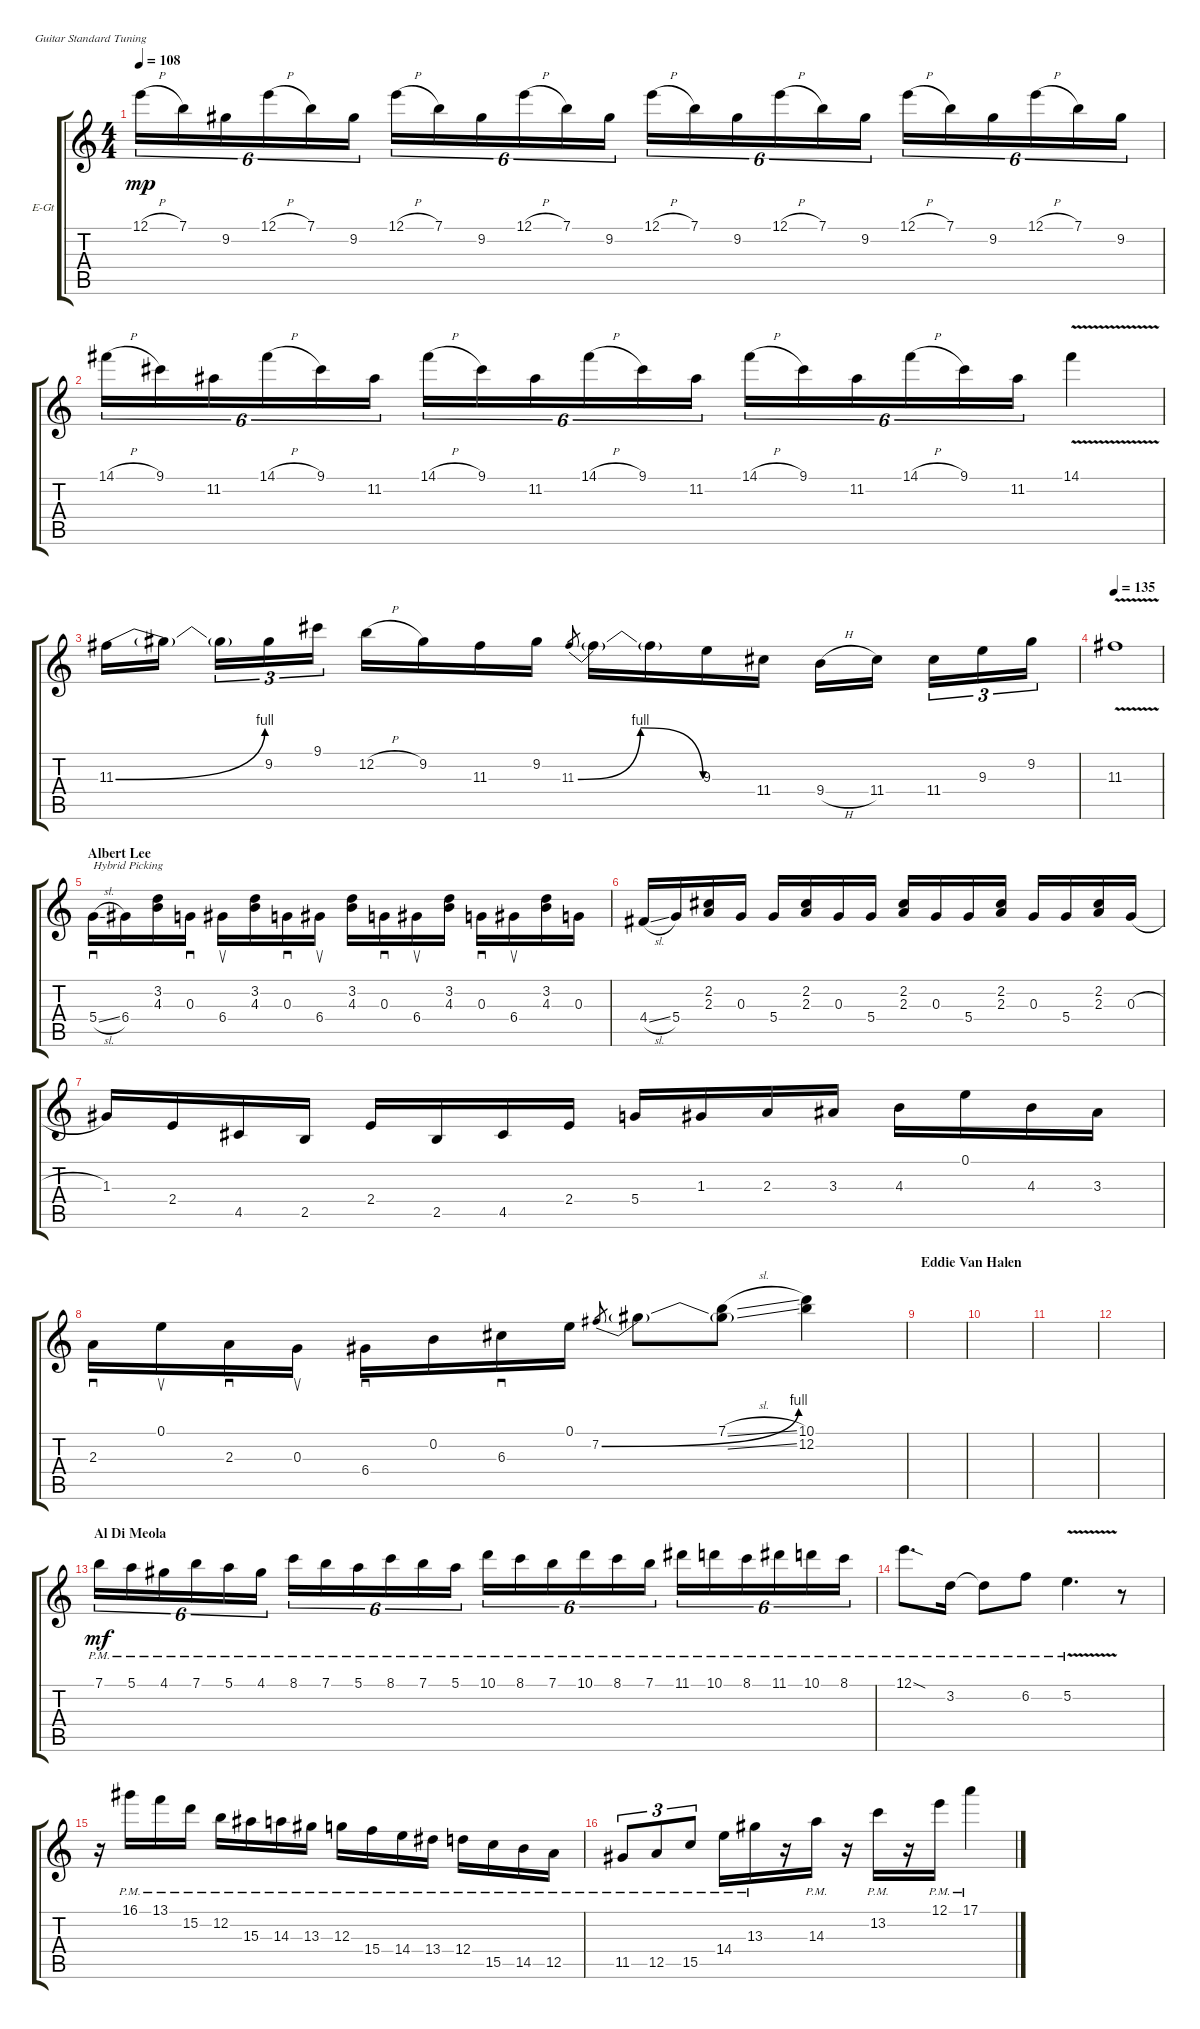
\defaultSystemsLayout 4
\bracketExtendMode groupsimilarinstruments
\firstSystemTrackNameOrientation horizontal
\otherSystemsTrackNameOrientation horizontal
\track ("Clean Overdrive GTR" "E-Gt") {instrument overdrivenguitar}
\staff {score tabs}
\tuning (E4 B3 G3 D3 A2 E2)
\ts (4 4)
\tempo 108
\clef g2
\ks c
12.1{h}.16{tu (6 4) dy mp} 7.1.16{tu (6 4)} 9.2.16{tu (6 4)} 12.1{h}.16{tu (6 4)} 7.1.16{tu (6 4)} 9.2.16{tu (6 4)} 12.1{h}.16{tu (6 4)} 7.1.16{tu (6 4)} 9.2.16{tu (6 4)} 12.1{h}.16{tu (6 4)} 7.1.16{tu (6 4)} 9.2.16{tu (6 4)} 12.1{h}.16{tu (6 4)} 7.1.16{tu (6 4)} 9.2.16{tu (6 4)} 12.1{h}.16{tu (6 4)} 7.1.16{tu (6 4)} 9.2.16{tu (6 4)} 12.1{h}.16{tu (6 4)} 7.1.16{tu (6 4)} 9.2.16{tu (6 4)} 12.1{h}.16{tu (6 4)} 7.1.16{tu (6 4)} 9.2.16{tu (6 4)} |
14.1{h}.16{tu (6 4)} 9.1.16{tu (6 4)} 11.2.16{tu (6 4)} 14.1{h}.16{tu (6 4)} 9.1.16{tu (6 4)} 11.2.16{tu (6 4)} 14.1{h}.16{tu (6 4)} 9.1.16{tu (6 4)} 11.2.16{tu (6 4)} 14.1{h}.16{tu (6 4)} 9.1.16{tu (6 4)} 11.2.16{tu (6 4)} 14.1{h}.16{tu (6 4)} 9.1.16{tu (6 4)} 11.2.16{tu (6 4)} 14.1{h}.16{tu (6 4)} 9.1.16{tu (6 4)} 11.2.16{tu (6 4)} 14.1{v}.4 |
11.3{be (bend 0 0 14.399999999999999 4)}.16 11.3{t}.16 11.3{t}.16{tu (3 2)} 9.2.16{tu (3 2)} 9.1.16{tu (3 2)} 12.2{h}.16 9.2.16 11.3.16 9.2.16 11.3{be (bendrelease 0 0 10.2 4 20.4 4 30 0)}.8{gr} 11.3{t}.16 11.3{t}.16 9.3.16 11.4.16 9.4{h}.16 11.4.16 11.4.16{tu (3 2)} 9.3.16{tu (3 2)} 9.2.16{tu (3 2)} |
\tempo (135 0.00625)
11.3{v}.1 |
\section ("" "Albert Lee")
5.4{sl}.16{sd txt "Hybrid Picking"} 6.4.16 (4.3 3.2).16 0.3.16{sd} 6.4.16{su} (4.3 3.2).16 0.3.16{sd} 6.4.16{su} (4.3 3.2).16 0.3.16{sd} 6.4.16{su} (4.3 3.2).16 0.3.16{sd} 6.4.16{su} (4.3 3.2).16 0.3.16 |
4.4{sl}.16 5.4.16 (2.3 2.2).16 0.3.16 5.4.16 (2.3 2.2).16 0.3.16 5.4.16 (2.3 2.2).16 0.3.16 5.4.16 (2.3 2.2).16 0.3.16 5.4.16 (2.3 2.2).16 0.3{h}.16 |
1.3.16 2.4.16 4.5.16 2.5.16 2.4.16 2.5.16 4.5.16 2.4.16 5.4.16 1.3.16 2.3.16 3.3.16 4.3.16 0.1.16 4.3.16 3.3.16 |
2.3.16{sd} 0.1.16{su} 2.3.16{sd} 0.3.16{su} 6.4.16{sd} 0.2.16 6.3.16{sd} 0.1.16 7.2{be (bend 0 0 15 4)}.8{gr} 7.2{t}.8 (7.2{sl t} 7.1{sl}).8 (10.1 12.2).4 |
\section ("" "Eddie Van Halen")
|
|
|
|
\section ("" "Al Di Meola")
7.1{pm}.16{tu (6 4) dy mf} 5.1{pm}.16{tu (6 4)} 4.1{pm}.16{tu (6 4)} 7.1{pm}.16{tu (6 4)} 5.1{pm}.16{tu (6 4)} 4.1{pm}.16{tu (6 4)} 8.1{pm}.16{tu (6 4)} 7.1{pm}.16{tu (6 4)} 5.1{pm}.16{tu (6 4)} 8.1{pm}.16{tu (6 4)} 7.1{pm}.16{tu (6 4)} 5.1{pm}.16{tu (6 4)} 10.1{pm}.16{tu (6 4)} 8.1{pm}.16{tu (6 4)} 7.1{pm}.16{tu (6 4)} 10.1{pm}.16{tu (6 4)} 8.1{pm}.16{tu (6 4)} 7.1{pm}.16{tu (6 4)} 11.1{pm}.16{tu (6 4)} 10.1{pm}.16{tu (6 4)} 8.1{pm}.16{tu (6 4)} 11.1{pm}.16{tu (6 4)} 10.1{pm}.16{tu (6 4)} 8.1{pm}.16{tu (6 4)} |
12.1{sod pm}.8{d} 3.2{pm}.16 3.2{pm t}.8 6.2{pm}.8 5.2{v pm}.4{d} r.8 |
r.16 16.1{pm}.16 13.1{pm}.16 15.2{pm}.16 12.2{pm}.16 15.3{pm}.16 14.3{pm}.16 13.3{pm}.16 12.3{pm}.16 15.4{pm}.16 14.4{pm}.16 13.4{pm}.16 12.4{pm}.16 15.5{pm}.16 14.5{pm}.16 12.5{pm}.16 |
11.5{pm}.8{tu (3 2)} 12.5{pm}.8{tu (3 2)} 15.5{pm}.8{tu (3 2)} 14.4{pm}.16 13.3{pm}.16 r.16 14.3{pm}.16 r.16 13.2{pm}.16 r.16 12.1{pm}.16 17.1{pm}.4
